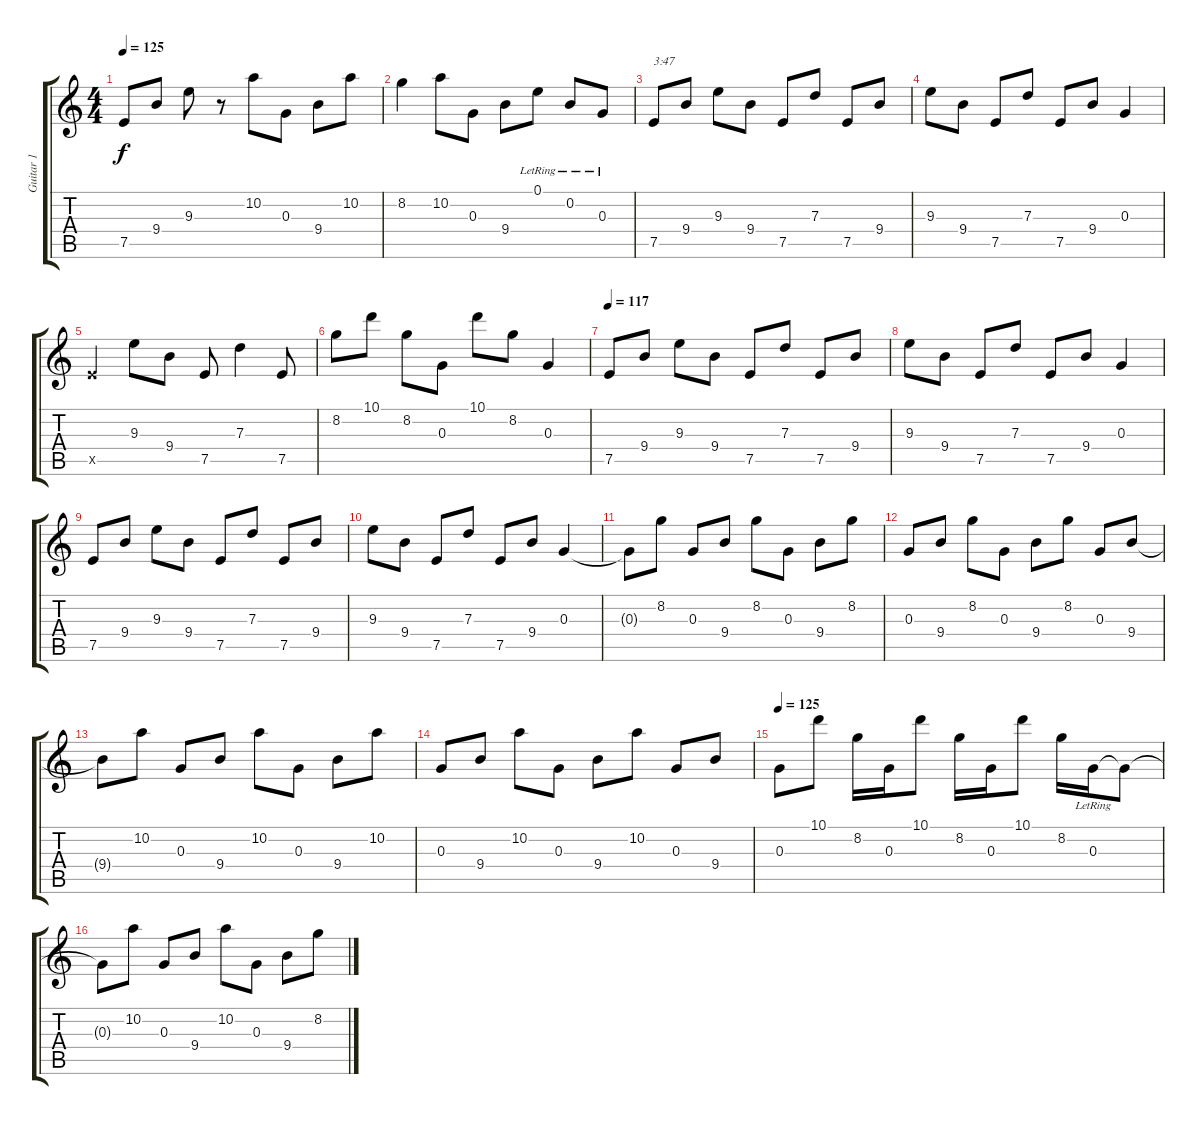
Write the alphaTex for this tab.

\track ("Guitar 1" "Guitar 1") {instrument electricguitarclean}
\staff {score tabs}
\tuning (E4 B3 G3 D3 A2 E2) {hide}
\ts (4 4)
\tempo 125
\clef g2
\ks c
7.5.8{dy f} 9.4.8 9.3.8 r.8 10.2.8 0.3.8 9.4.8 10.2.8 |
8.2.4 10.2.8 0.3.8 9.4.8 0.1{lr}.8 0.2{lr}.8 0.3{lr}.8 |
7.5.8{txt "3:47"} 9.4.8 9.3.8 9.4.8 7.5.8 7.3.8 7.5.8 9.4.8 |
9.3.8 9.4.8 7.5.8 7.3.8 7.5.8 9.4.8 0.3.4 |
7.5{x}.4 9.3.8 9.4.8 7.5.8 7.3.4 7.5.8 |
8.2.8 10.1.8 8.2.8 0.3.8 10.1.8 8.2.8 0.3.4 |
\tempo 117
7.5.8 9.4.8 9.3.8 9.4.8 7.5.8 7.3.8 7.5.8 9.4.8 |
9.3.8 9.4.8 7.5.8 7.3.8 7.5.8 9.4.8 0.3.4 |
7.5.8 9.4.8 9.3.8 9.4.8 7.5.8 7.3.8 7.5.8 9.4.8 |
9.3.8 9.4.8 7.5.8 7.3.8 7.5.8 9.4.8 0.3.4 |
0.3{t}.8 8.2.8 0.3.8 9.4.8 8.2.8 0.3.8 9.4.8 8.2.8 |
0.3.8 9.4.8 8.2.8 0.3.8 9.4.8 8.2.8 0.3.8 9.4.8 |
9.4{t}.8 10.2.8 0.3.8 9.4.8 10.2.8 0.3.8 9.4.8 10.2.8 |
0.3.8 9.4.8 10.2.8 0.3.8 9.4.8 10.2.8 0.3.8 9.4.8 |
\tempo 125
0.3.8 10.1.8 8.2.16 0.3.16 10.1.8 8.2.16 0.3.16 10.1.8 8.2.16 0.3{lr}.16 0.3{t}.8 |
0.3{t}.8 10.2.8 0.3.8 9.4.8 10.2.8 0.3.8 9.4.8 8.2.8
